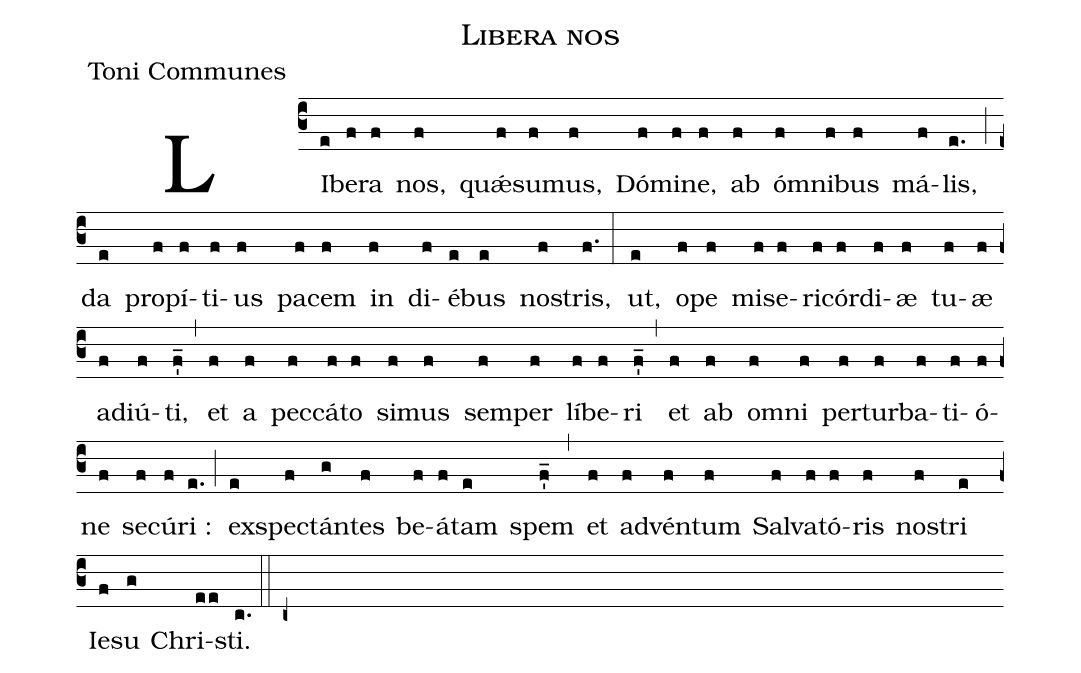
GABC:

name:Libera nos;
office-part:Toni Communes;
%%
(c3) LI(e)be(f)ra(f) nos,(f) quǽ(f)su(f)mus,(f) Dó(f)mi(f)ne,(f) ab(f) ó(f)mni(f)bus(f) má(f)lis,(e.) (;) da(e) pro(f)pí(f)ti(f)us(f) pa(f)cem(f) in(f) di(f)é(e)bus(e) no(f)stris,(f.) (:) ut,(e) o(f)pe(f) mi(f)se(f)ri(f)cór(f)di(f)æ(f) tu(f)æ(f) ad(f)iú(f)ti,(f'_) (,) et(f) a(f) pec(f)cá(f)to(f) si(f)mus(f) sem(f)per(f) lí(f)be(f)ri(f'_) (,) et(f) ab(f) o(f)mni(f) per(f)tur(f)ba(f)ti(f)ó(f)ne(f) se(f)cú(f)ri :(e.) (;) ex(e)spe(f)ctán(g)tes(f) be(f)á(f)tam(e) spem(f'_) (,) et(f) ad(f)vén(f)tum(f) Sal(f)va(f)tó(f)ris(f) no(f)stri(e) (z) Ie(f)su(g) Chri(ee)sti.(c.) (::) (c+)
